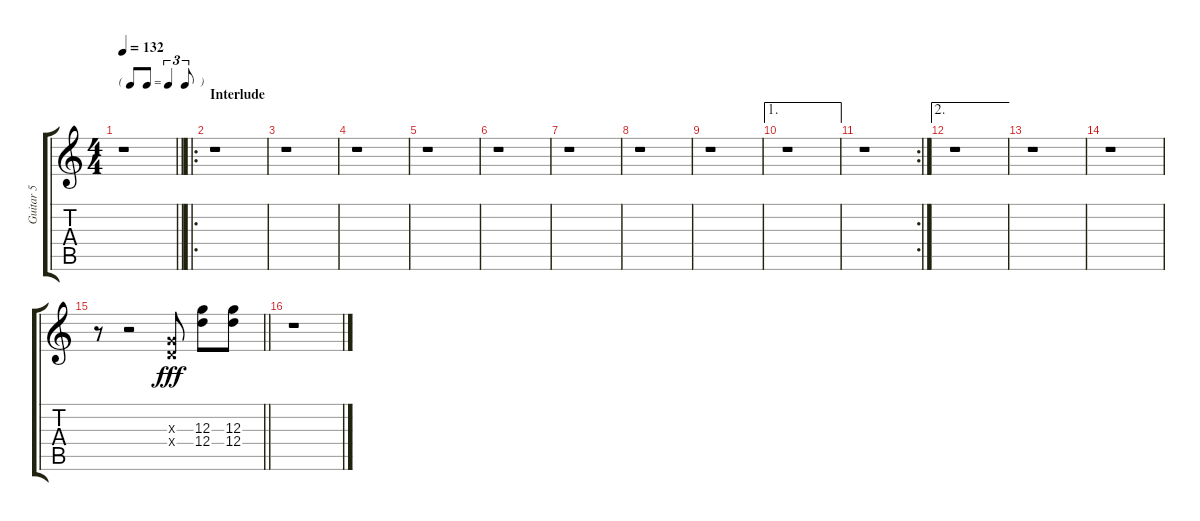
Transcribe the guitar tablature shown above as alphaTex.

\track ("Guitar 5" "Guitar 5") {instrument distortionguitar}
\staff {score tabs}
\tuning (E4 B3 G3 D3 A2 E2) {hide}
\ts (4 4)
\tf triplet8th
\tempo 132
\clef g2
\barLineRight lightlight
\ks c
r.1{dy f} |
\ro
\section ("" "Interlude")
r.1 |
r.1 |
r.1 |
r.1 |
r.1 |
r.1 |
r.1 |
r.1 |
\ae 1
r.1 |
\rc 2
r.1 |
\ae 2
r.1 |
r.1 |
r.1 |
\barLineRight lightlight
r.8 r.2 (0.3{x} 0.4{x}).8{dy fff} (12.3 12.4).8 (12.3 12.4).8 |
r.1
